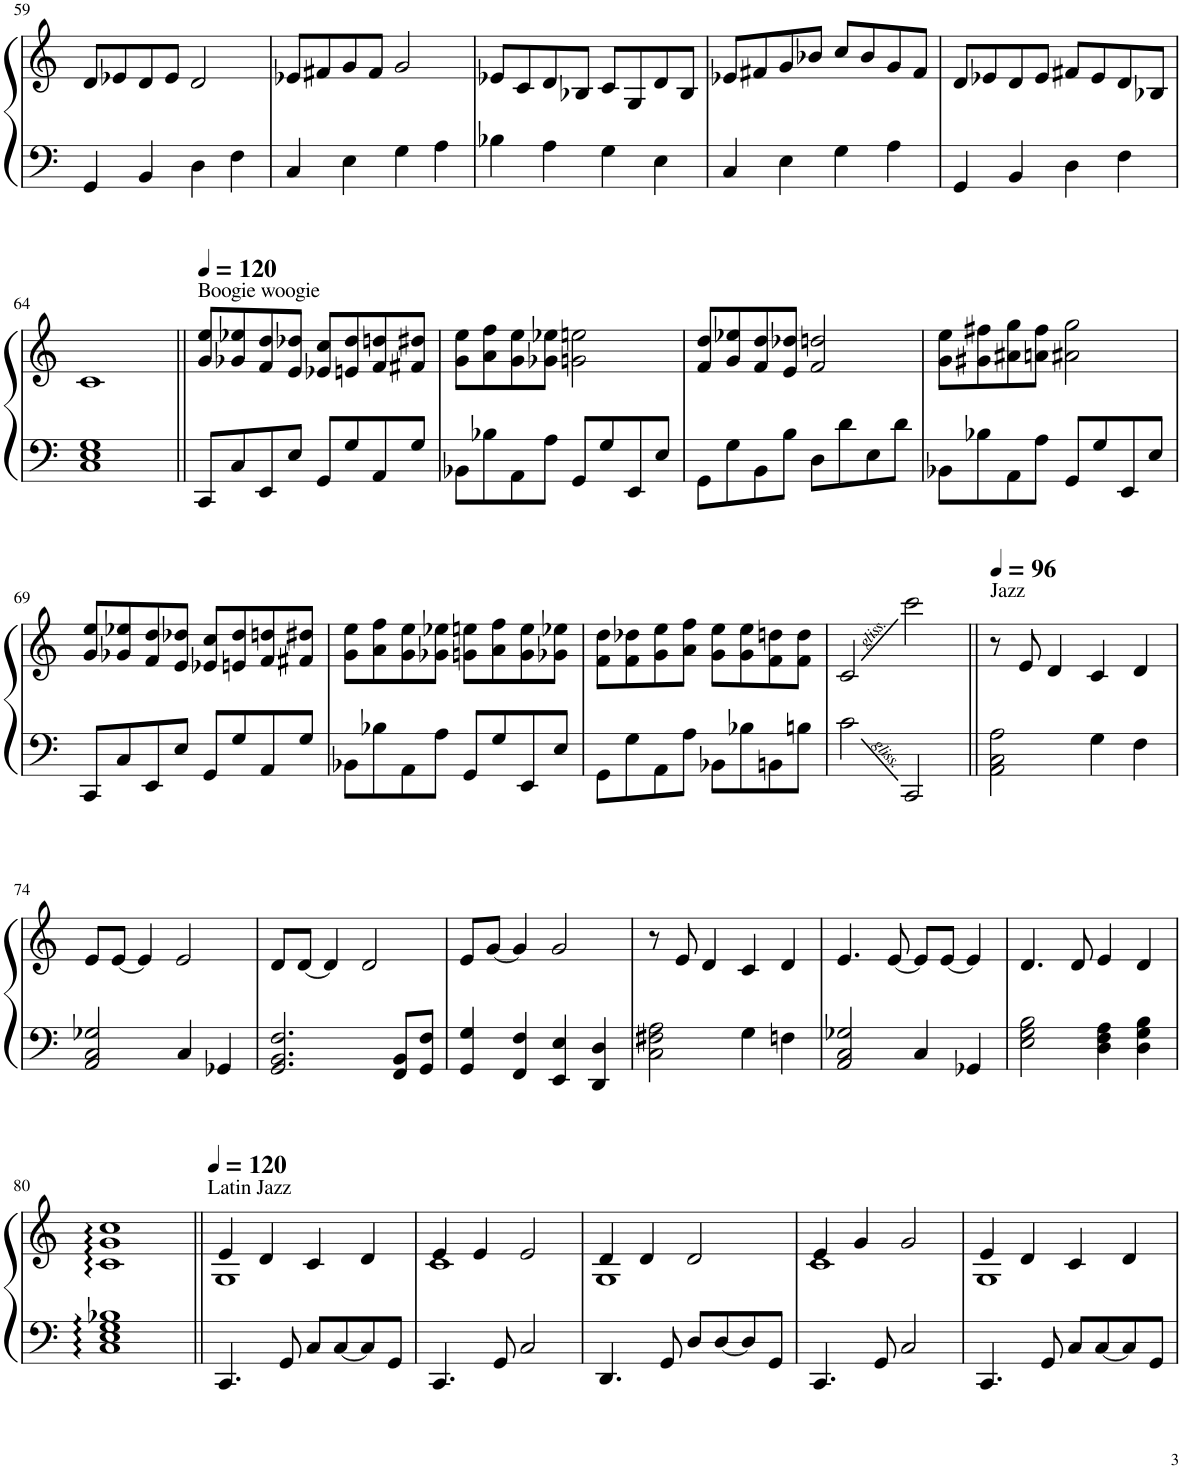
**kern	**kern
*part1	*part1
*staff2	*staff1
*I"Piano	*
*I'Pno.	*
!!LO:PB:g=z
*clefF4	*clefG2
*k[]	*k[]
*M4/4	*M4/4
=59	=59
4GG/	8d/L
.	8e-X/
4BB/	8d/
.	8e-/J
4D\	2d/
4F\	.
=60	=60
4C/	8e-X/L
.	8f#X/
4E\	8g/
.	8f#/J
4G\	2g/
4A\	.
=61	=61
4B-X\	8e-X/L
.	8c/
4A\	8d/
.	8B-X/J
4G\	8c/L
.	8G/
4E\	8d/
.	8B-/J
=62	=62
4C/	8e-X/L
.	8f#X/
4E\	8g/
.	8b-X/J
4G\	8cc/L
.	8b-/
4A\	8g/
.	8f#/J
=63	=63
4GG/	8d/L
.	8e-X/
4BB/	8d/
.	8e-/J
4D\	8f#X/L
.	8e-/
4F\	8d/
.	8B-X/J
!!LO:LB:g=z
=64	=64
1C 1E 1G	1c
=65||	=65||
*	*MM120
!	!LO:TX:a:t=Boogie woogie
8CC/L	8g/ 8ee/L
8C/	8g-X/ 8ee-X/
8EE/	8f/ 8dd/
8E/J	8e/ 8dd-X/J
8GG/L	8e-X/ 8cc/L
8G/	8en/ 8dd-/
8AA/	8f/ 8ddn/
8G/J	8f#X/ 8dd#X/J
=66	=66
8BB-X\L	8g\ 8ee\L
8B-X\	8a\ 8ff\
8AA\	8g\ 8ee\
8A\J	8g-X\ 8ee-X\J
8GG/L	2gn\ 2een\
8G/	.
8EE/	.
8E/J	.
=67	=67
8GG\L	8f/ 8dd/L
8G\	8g/ 8ee-X/
8BB\	8f/ 8dd/
8B\J	8e/ 8dd-X/J
8D\L	2f/ 2ddn/
8d\	.
8E\	.
8d\J	.
=68	=68
8BB-X\L	8g\ 8ee\L
8B-X\	8g#X\ 8ff#X\
8AA\	8a#X\ 8gg\
8A\J	8an\ 8ff#\J
8GG/L	2a#X\ 2gg\
8G/	.
8EE/	.
8E/J	.
!!LO:LB:g=z
=69	=69
8CC/L	8g/ 8ee/L
8C/	8g-X/ 8ee-X/
8EE/	8f/ 8dd/
8E/J	8e/ 8dd-X/J
8GG/L	8e-X/ 8cc/L
8G/	8en/ 8dd-/
8AA/	8f/ 8ddn/
8G/J	8f#X/ 8dd#X/J
=70	=70
8BB-X\L	8g\ 8ee\L
8B-X\	8a\ 8ff\
8AA\	8g\ 8ee\
8A\J	8g-X\ 8ee-X\J
8GG/L	8gn\ 8een\L
8G/	8a\ 8ff\
8EE/	8g\ 8ee\
8E/J	8g-X\ 8ee-X\J
=71	=71
8GG\L	8f\ 8dd\L
8G\	8f\ 8dd-X\
8AA\	8g\ 8ee\
8A\J	8a\ 8ff\J
8BB-X\L	8g\ 8ee\L
8B-X\	8g\ 8ee\
8BBn\	8f\ 8ddn\
8Bn\J	8f\ 8dd\J
=72	=72
2c\	2c/
2CC/	2ccc\
=73||	=73||
*	*MM96
!	!LO:TX:a:t=Jazz
2AA\ 2C\ 2A\	8r
.	8e/
.	4d/
4G\	4c/
4F\	4d/
!!LO:LB:g=z
=74	=74
2AA/ 2C/ 2G-X/	8e/L
.	[8e/J
.	4e/]
4C/	2e/
4GG-X/	.
=75	=75
2.GG/ 2.BB/ 2.F/	8d/L
.	[8d/J
.	4d/]
.	2d/
8FF/ 8BB/L	.
8GG/ 8F/J	.
=76	=76
4GG/ 4G/	8e/L
.	[8g/J
4FF/ 4F/	4g/]
4EE/ 4E/	2g/
4DD/ 4D/	.
=77	=77
2C\ 2F#X\ 2A\	8r
.	8e/
.	4d/
4G\	4c/
4Fn\	4d/
=78	=78
2AA/ 2C/ 2G-X/	4.e/
.	[8e/
4C/	8e/L]
.	[8e/J
4GG-X/	4e/]
=79	=79
2E\ 2G\ 2B\	4.d/
.	8d/
4D\ 4F\ 4A\	4e/
4D\ 4G\ 4B\	4d/
!!LO:LB:g=z
=80	=80
1C 1E 1G 1B-X	1c 1g 1cc
=81||	=81||
*	*MM120
*	*^
!	!LO:TX:a:t=Latin Jazz	!
4.CC/	4e/	1G
.	4d/	.
8GG/	.	.
8C/L	4c/	.
[8C/	.	.
8C/]	4d/	.
8GG/J	.	.
=82	=82	=82
4.CC/	4e/	1c
.	4e/	.
8GG/	.	.
2C/	2e/	.
=83	=83	=83
4.DD/	4d/	1G
.	4d/	.
8GG/	.	.
8D/L	2d/	.
[8D/	.	.
8D/]	.	.
8GG/J	.	.
=84	=84	=84
4.CC/	4e/	1c
.	4g/	.
8GG/	.	.
2C/	2g/	.
=85	=85	=85
4.CC/	4e/	1G
.	4d/	.
8GG/	.	.
8C/L	4c/	.
[8C/	.	.
8C/]	4d/	.
8GG/J	.	.
*	*v	*v
=	=
*-	*-
